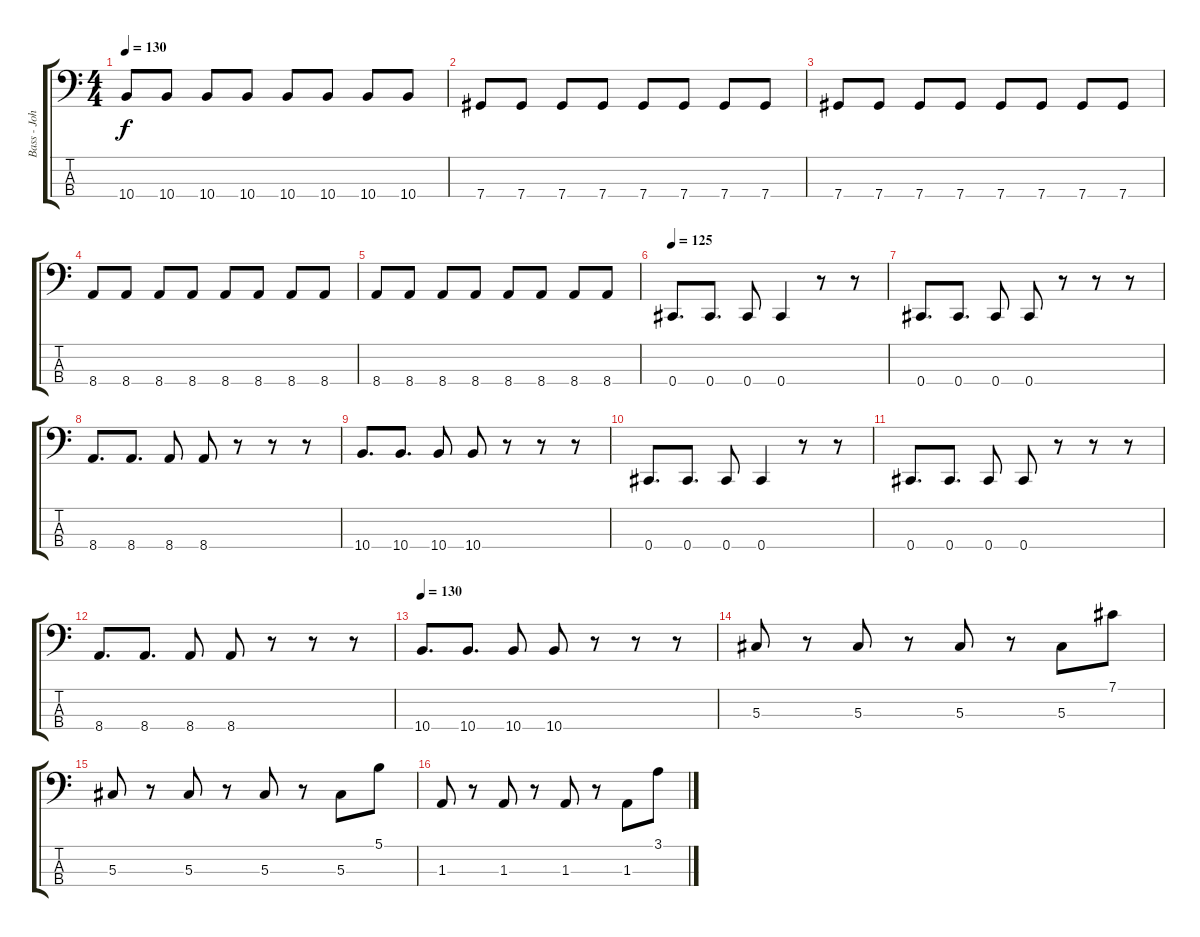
\track ("Bass - John Holgado" "Bass - Joh") {instrument electricbasspick}
\staff {score tabs}
\tuning (Gb2 Db2 Ab1 Db1) {hide}
\ts (4 4)
\tempo 130
\clef f4
\ks c
10.4.8{dy f} 10.4.8 10.4.8 10.4.8 10.4.8 10.4.8 10.4.8 10.4.8 |
7.4.8 7.4.8 7.4.8 7.4.8 7.4.8 7.4.8 7.4.8 7.4.8 |
7.4.8 7.4.8 7.4.8 7.4.8 7.4.8 7.4.8 7.4.8 7.4.8 |
8.4.8 8.4.8 8.4.8 8.4.8 8.4.8 8.4.8 8.4.8 8.4.8 |
8.4.8 8.4.8 8.4.8 8.4.8 8.4.8 8.4.8 8.4.8 8.4.8 |
\tempo 125
0.4.8{d} 0.4.8{d} 0.4.8 0.4.4 r.8 r.8 |
0.4.8{d} 0.4.8{d} 0.4.8 0.4.8 r.8 r.8 r.8 |
8.4.8{d} 8.4.8{d} 8.4.8 8.4.8 r.8 r.8 r.8 |
10.4.8{d} 10.4.8{d} 10.4.8 10.4.8 r.8 r.8 r.8 |
0.4.8{d} 0.4.8{d} 0.4.8 0.4.4 r.8 r.8 |
0.4.8{d} 0.4.8{d} 0.4.8 0.4.8 r.8 r.8 r.8 |
8.4.8{d} 8.4.8{d} 8.4.8 8.4.8 r.8 r.8 r.8 |
\tempo 130
10.4.8{d} 10.4.8{d} 10.4.8 10.4.8 r.8 r.8 r.8 |
5.3.8 r.8 5.3.8 r.8 5.3.8 r.8 5.3.8 7.1.8 |
5.3.8 r.8 5.3.8 r.8 5.3.8 r.8 5.3.8 5.1.8 |
1.3.8 r.8 1.3.8 r.8 1.3.8 r.8 1.3.8 3.1.8
